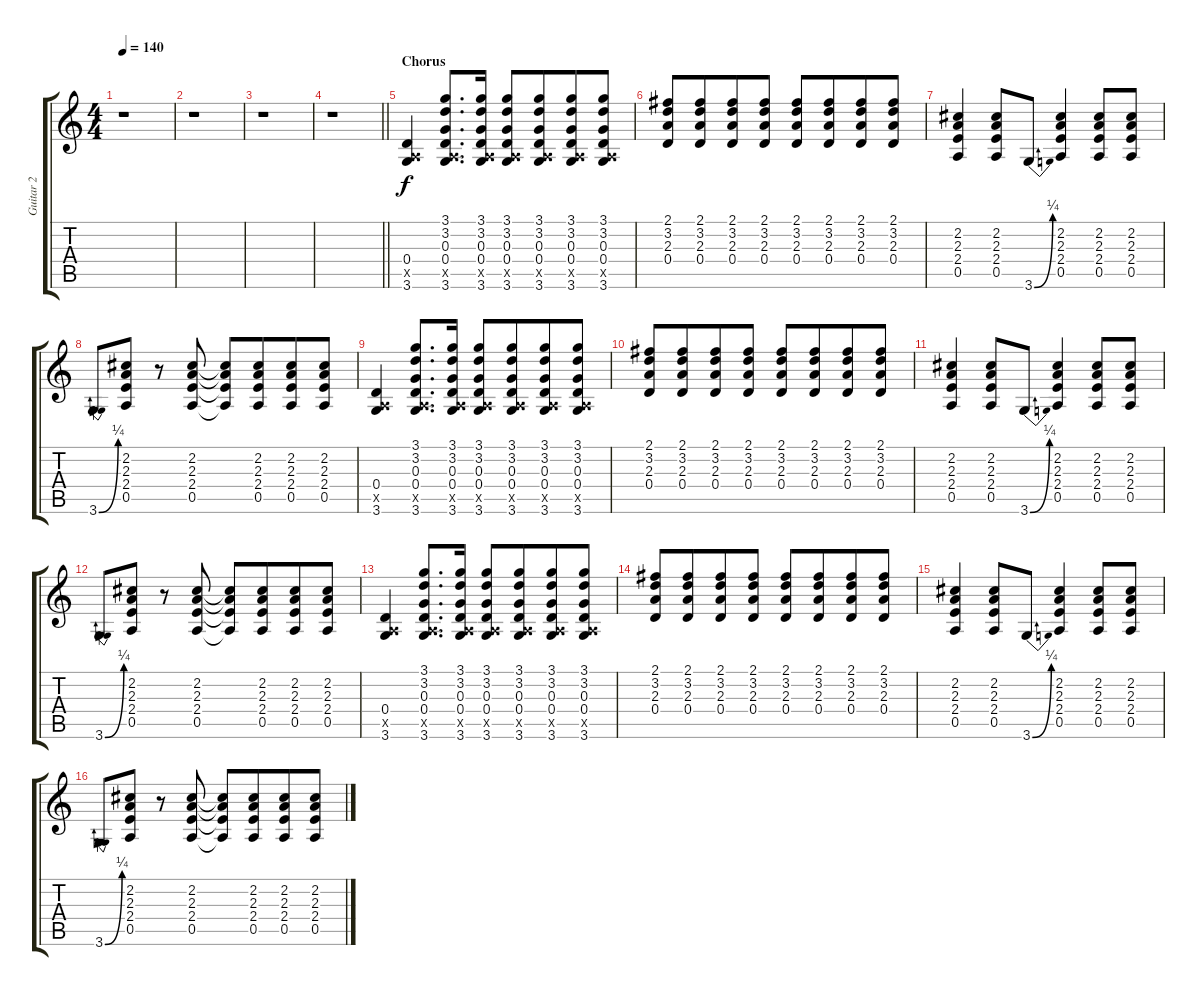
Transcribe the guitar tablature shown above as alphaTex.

\track ("Guitar 2" "Guitar 2") {instrument distortionguitar}
\staff {score tabs}
\tuning (E4 B3 G3 D3 A2 E2) {hide}
\ts (4 4)
\tempo 140
\clef g2
\ks c
r.1{dy f} |
r.1 |
r.1 |
\barLineRight lightlight
r.1 |
\section ("" "Chorus")
(0.4 0.5{x} 3.6).4 (3.1 3.2 0.3 0.4 0.5{x} 3.6).8{d} (3.1 3.2 0.3 0.4 0.5{x} 3.6).16 (3.1 3.2 0.3 0.4 0.5{x} 3.6).8{beam merge} (3.1 3.2 0.3 0.4 0.5{x} 3.6).8{beam merge} (3.1 3.2 0.3 0.4 0.5{x} 3.6).8 (3.1 3.2 0.3 0.4 0.5{x} 3.6).8 |
(2.1 3.2 2.3 0.4).8 (2.1 3.2 2.3 0.4).8{beam merge} (2.1 3.2 2.3 0.4).8 (2.1 3.2 2.3 0.4).8 (2.1 3.2 2.3 0.4).8{beam merge} (2.1 3.2 2.3 0.4).8{beam merge} (2.1 3.2 2.3 0.4).8 (2.1 3.2 2.3 0.4).8 |
(2.2 2.3 2.4 0.5).4 (2.2 2.3 2.4 0.5).8 3.6{be (bend 0 0 60 1)}.8 (2.2 2.3 2.4 0.5).4 (2.2 2.3 2.4 0.5).8 (2.2 2.3 2.4 0.5).8 |
3.6{be (bend 0 0 60 1)}.8 (2.2 2.3 2.4 0.5).8 r.8 (2.2 2.3 2.4 0.5).8 (2.2{t} 2.3{t} 2.4{t} 0.5{t}).8 (2.2 2.3 2.4 0.5).8{beam merge} (2.2 2.3 2.4 0.5).8 (2.2 2.3 2.4 0.5).8 |
(0.4 0.5{x} 3.6).4 (3.1 3.2 0.3 0.4 0.5{x} 3.6).8{d} (3.1 3.2 0.3 0.4 0.5{x} 3.6).16 (3.1 3.2 0.3 0.4 0.5{x} 3.6).8{beam merge} (3.1 3.2 0.3 0.4 0.5{x} 3.6).8{beam merge} (3.1 3.2 0.3 0.4 0.5{x} 3.6).8 (3.1 3.2 0.3 0.4 0.5{x} 3.6).8 |
(2.1 3.2 2.3 0.4).8 (2.1 3.2 2.3 0.4).8{beam merge} (2.1 3.2 2.3 0.4).8 (2.1 3.2 2.3 0.4).8 (2.1 3.2 2.3 0.4).8{beam merge} (2.1 3.2 2.3 0.4).8{beam merge} (2.1 3.2 2.3 0.4).8 (2.1 3.2 2.3 0.4).8 |
(2.2 2.3 2.4 0.5).4 (2.2 2.3 2.4 0.5).8 3.6{be (bend 0 0 60 1)}.8 (2.2 2.3 2.4 0.5).4 (2.2 2.3 2.4 0.5).8 (2.2 2.3 2.4 0.5).8 |
3.6{be (bend 0 0 60 1)}.8 (2.2 2.3 2.4 0.5).8 r.8 (2.2 2.3 2.4 0.5).8 (2.2{t} 2.3{t} 2.4{t} 0.5{t}).8 (2.2 2.3 2.4 0.5).8{beam merge} (2.2 2.3 2.4 0.5).8 (2.2 2.3 2.4 0.5).8 |
(0.4 0.5{x} 3.6).4 (3.1 3.2 0.3 0.4 0.5{x} 3.6).8{d} (3.1 3.2 0.3 0.4 0.5{x} 3.6).16 (3.1 3.2 0.3 0.4 0.5{x} 3.6).8{beam merge} (3.1 3.2 0.3 0.4 0.5{x} 3.6).8{beam merge} (3.1 3.2 0.3 0.4 0.5{x} 3.6).8 (3.1 3.2 0.3 0.4 0.5{x} 3.6).8 |
(2.1 3.2 2.3 0.4).8 (2.1 3.2 2.3 0.4).8{beam merge} (2.1 3.2 2.3 0.4).8 (2.1 3.2 2.3 0.4).8 (2.1 3.2 2.3 0.4).8{beam merge} (2.1 3.2 2.3 0.4).8{beam merge} (2.1 3.2 2.3 0.4).8 (2.1 3.2 2.3 0.4).8 |
(2.2 2.3 2.4 0.5).4 (2.2 2.3 2.4 0.5).8 3.6{be (bend 0 0 60 1)}.8 (2.2 2.3 2.4 0.5).4 (2.2 2.3 2.4 0.5).8 (2.2 2.3 2.4 0.5).8 |
3.6{be (bend 0 0 60 1)}.8 (2.2 2.3 2.4 0.5).8 r.8 (2.2 2.3 2.4 0.5).8 (2.2{t} 2.3{t} 2.4{t} 0.5{t}).8 (2.2 2.3 2.4 0.5).8{beam merge} (2.2 2.3 2.4 0.5).8 (2.2 2.3 2.4 0.5).8
